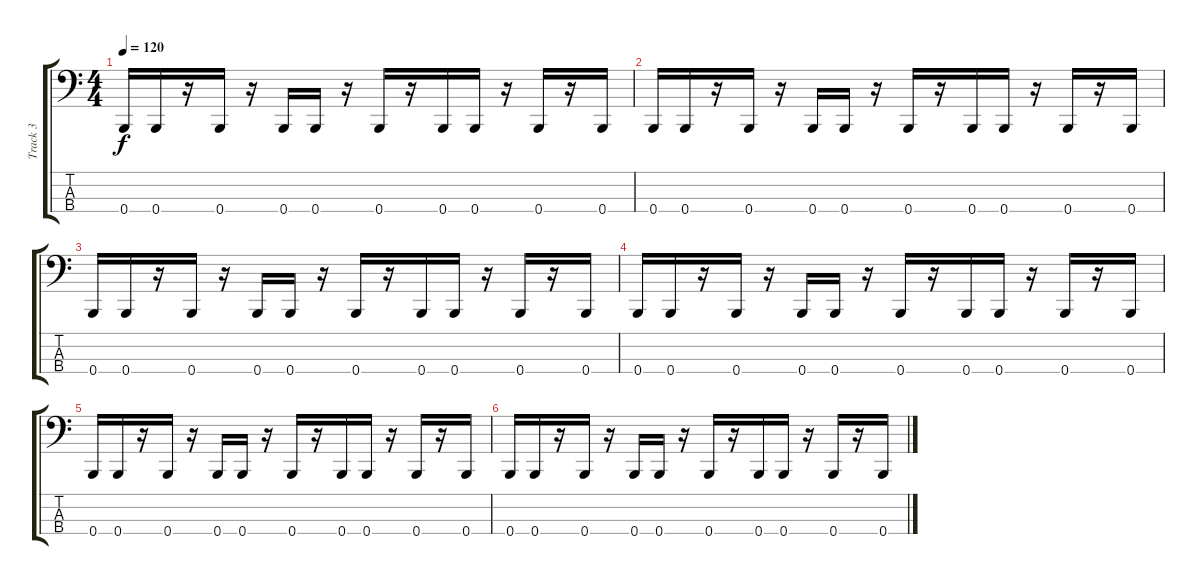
\track ("Track 3" "Track 3") {instrument electricbassfinger}
\staff {score tabs}
\tuning (E2 B1 Gb1 B0) {hide}
\ts (4 4)
\tempo 120
\clef f4
\ks c
0.4.16{dy f} 0.4.16 r.16 0.4.16 r.16 0.4.16 0.4.16 r.16 0.4.16 r.16 0.4.16 0.4.16 r.16 0.4.16 r.16 0.4.16 |
0.4.16 0.4.16 r.16 0.4.16 r.16 0.4.16 0.4.16 r.16 0.4.16 r.16 0.4.16 0.4.16 r.16 0.4.16 r.16 0.4.16 |
0.4.16 0.4.16 r.16 0.4.16 r.16 0.4.16 0.4.16 r.16 0.4.16 r.16 0.4.16 0.4.16 r.16 0.4.16 r.16 0.4.16 |
0.4.16 0.4.16 r.16 0.4.16 r.16 0.4.16 0.4.16 r.16 0.4.16 r.16 0.4.16 0.4.16 r.16 0.4.16 r.16 0.4.16 |
0.4.16 0.4.16 r.16 0.4.16 r.16 0.4.16 0.4.16 r.16 0.4.16 r.16 0.4.16 0.4.16 r.16 0.4.16 r.16 0.4.16 |
0.4.16 0.4.16 r.16 0.4.16 r.16 0.4.16 0.4.16 r.16 0.4.16 r.16 0.4.16 0.4.16 r.16 0.4.16 r.16 0.4.16
